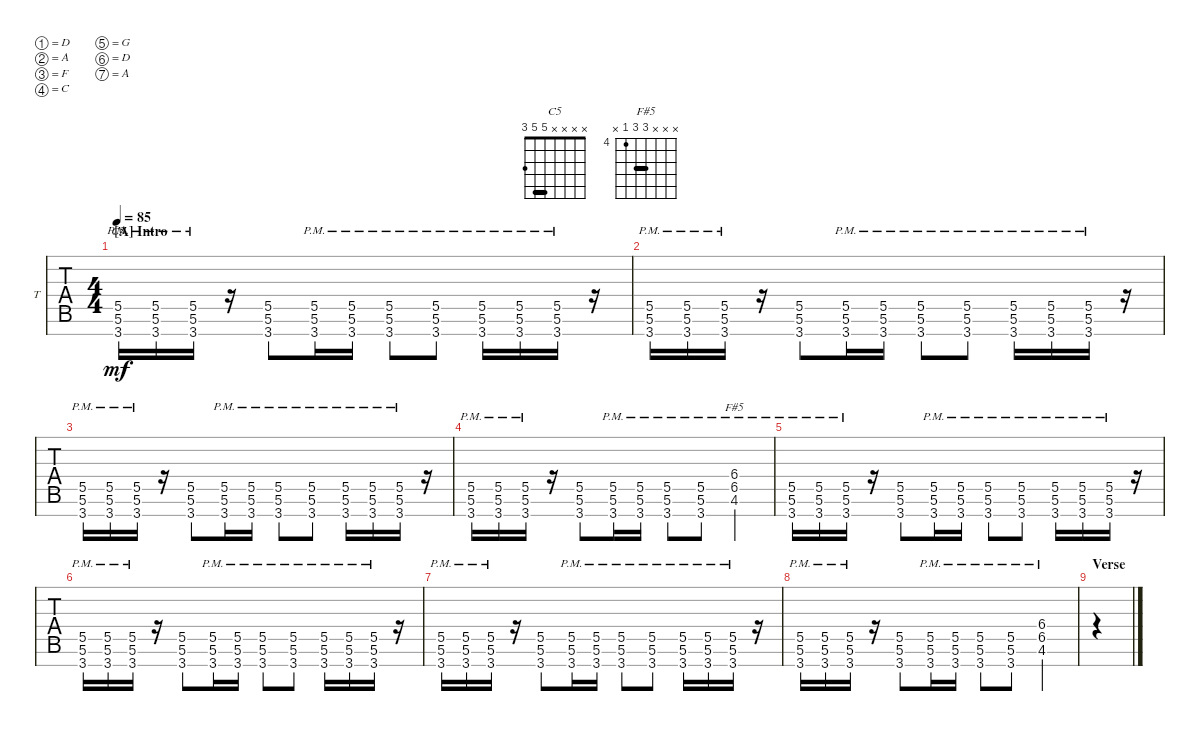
\defaultSystemsLayout 4
\bracketExtendMode groupsimilarinstruments
\firstSystemTrackNameOrientation horizontal
\otherSystemsTrackNameOrientation horizontal
\track ("Guitar-Timo" "T") {solo instrument overdrivenguitar}
\staff {tabs}
\tuning (D4 A3 F3 C3 G2 D2 A1)
\chord ("C5" x x x x 5 5 3) {showfingering false barre 5}
\chord ("F#5" x x x 6 6 4 x) {firstfret 4 showfingering false barre 6}
\ts (4 4)
\section ("A" "Intro")
\tempo 85
\clef g2
\scale
1.06179
\ks c
(3.7{pm} 5.6{pm} 5.5{pm}).16{ch "C5" dy mf instrument overdrivenguitar} (3.7{pm} 5.6{pm} 5.5{pm}).16 (3.7{pm} 5.6{pm} 5.5{pm}).16 r.16 (3.7 5.6 5.5).8 (3.7{pm} 5.6{pm} 5.5{pm}).16 (3.7{pm} 5.6{pm} 5.5{pm}).16 (3.7{pm} 5.6{pm} 5.5{pm}).8 (3.7{pm} 5.6{pm} 5.5{pm}).8 (3.7{pm} 5.6{pm} 5.5{pm}).16 (3.7{pm} 5.6{pm} 5.5{pm}).16 (3.7{pm} 5.6{pm} 5.5{pm}).16 r.16 |
\scale
0.938209 (3.7{pm} 5.6{pm} 5.5{pm}).16 (3.7{pm} 5.6{pm} 5.5{pm}).16 (3.7{pm} 5.6{pm} 5.5{pm}).16 r.16 (3.7 5.6 5.5).8 (3.7{pm} 5.6{pm} 5.5{pm}).16 (3.7{pm} 5.6{pm} 5.5{pm}).16 (3.7{pm} 5.6{pm} 5.5{pm}).8 (3.7{pm} 5.6{pm} 5.5{pm}).8 (3.7{pm} 5.6{pm} 5.5{pm}).16 (3.7{pm} 5.6{pm} 5.5{pm}).16 (3.7{pm} 5.6{pm} 5.5{pm}).16 r.16 |
\scale
1.03909 (3.7{pm} 5.6{pm} 5.5{pm}).16 (3.7{pm} 5.6{pm} 5.5{pm}).16 (3.7{pm} 5.6{pm} 5.5{pm}).16 r.16 (3.7 5.6 5.5).8 (3.7{pm} 5.6{pm} 5.5{pm}).16 (3.7{pm} 5.6{pm} 5.5{pm}).16 (3.7{pm} 5.6{pm} 5.5{pm}).8 (3.7{pm} 5.6{pm} 5.5{pm}).8 (3.7{pm} 5.6{pm} 5.5{pm}).16 (3.7{pm} 5.6{pm} 5.5{pm}).16 (3.7{pm} 5.6{pm} 5.5{pm}).16 r.16 |
\scale
0.960908 (3.7{pm} 5.6{pm} 5.5{pm}).16 (3.7{pm} 5.6{pm} 5.5{pm}).16 (3.7{pm} 5.6{pm} 5.5{pm}).16 r.16 (3.7 5.6 5.5).8 (3.7{pm} 5.6{pm} 5.5{pm}).16 (3.7{pm} 5.6{pm} 5.5{pm}).16 (3.7{pm} 5.6{pm} 5.5{pm}).8 (3.7{pm} 5.6{pm} 5.5{pm}).8 (4.6{pm} 6.5{pm} 6.4).4{ch "F#5"} |
\scale
1.03909 (3.7{pm} 5.6{pm} 5.5{pm}).16 (3.7{pm} 5.6{pm} 5.5{pm}).16 (3.7{pm} 5.6{pm} 5.5{pm}).16 r.16 (3.7 5.6 5.5).8 (3.7{pm} 5.6{pm} 5.5{pm}).16 (3.7{pm} 5.6{pm} 5.5{pm}).16 (3.7{pm} 5.6{pm} 5.5{pm}).8 (3.7{pm} 5.6{pm} 5.5{pm}).8 (3.7{pm} 5.6{pm} 5.5{pm}).16 (3.7{pm} 5.6{pm} 5.5{pm}).16 (3.7{pm} 5.6{pm} 5.5{pm}).16 r.16 |
\scale
0.960908 (3.7{pm} 5.6{pm} 5.5{pm}).16 (3.7{pm} 5.6{pm} 5.5{pm}).16 (3.7{pm} 5.6{pm} 5.5{pm}).16 r.16 (3.7 5.6 5.5).8 (3.7{pm} 5.6{pm} 5.5{pm}).16 (3.7{pm} 5.6{pm} 5.5{pm}).16 (3.7{pm} 5.6{pm} 5.5{pm}).8 (3.7{pm} 5.6{pm} 5.5{pm}).8 (3.7{pm} 5.6{pm} 5.5{pm}).16 (3.7{pm} 5.6{pm} 5.5{pm}).16 (3.7{pm} 5.6{pm} 5.5{pm}).16 r.16 |
\scale
1.03909 (3.7{pm} 5.6{pm} 5.5{pm}).16 (3.7{pm} 5.6{pm} 5.5{pm}).16 (3.7{pm} 5.6{pm} 5.5{pm}).16 r.16 (3.7 5.6 5.5).8 (3.7{pm} 5.6{pm} 5.5{pm}).16 (3.7{pm} 5.6{pm} 5.5{pm}).16 (3.7{pm} 5.6{pm} 5.5{pm}).8 (3.7{pm} 5.6{pm} 5.5{pm}).8 (3.7{pm} 5.6{pm} 5.5{pm}).16 (3.7{pm} 5.6{pm} 5.5{pm}).16 (3.7{pm} 5.6{pm} 5.5{pm}).16 r.16 |
\scale
0.960908 (3.7{pm} 5.6{pm} 5.5{pm}).16 (3.7{pm} 5.6{pm} 5.5{pm}).16 (3.7{pm} 5.6{pm} 5.5{pm}).16 r.16 (3.7 5.6 5.5).8 (3.7{pm} 5.6{pm} 5.5{pm}).16 (3.7{pm} 5.6{pm} 5.5{pm}).16 (3.7{pm} 5.6{pm} 5.5{pm}).8 (3.7{pm} 5.6{pm} 5.5{pm}).8 (4.6{pm} 6.5{pm} 6.4).4 |
\section ("" "Verse")
\scale
1.03909 |
\scale
0.960908 |
\scale
1.03909 |
\scale
0.960908 |
\scale
1.03909 |
\scale
0.960908 |
\scale
1.03909 |
\scale
0.960908
